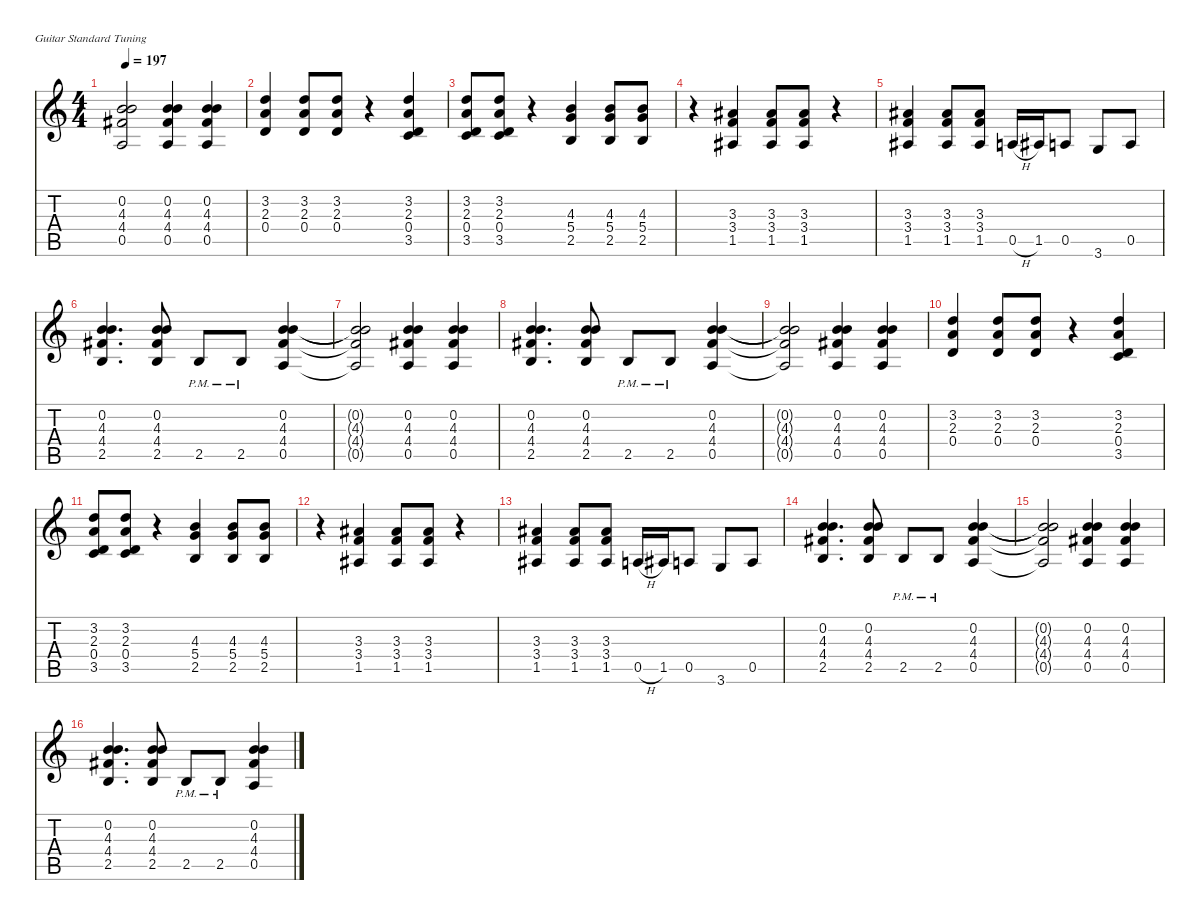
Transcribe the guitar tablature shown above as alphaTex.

\defaultSystemsLayout 4
\hideDynamics
\bracketExtendMode nobrackets
\singleTrackTrackNamePolicy hidden
\multiTrackTrackNamePolicy hidden
\firstSystemTrackNameMode fullname
\firstSystemTrackNameOrientation horizontal
\otherSystemsTrackNameOrientation horizontal
\track ("Guitar 1" "dist.guit.") {instrument distortionguitar}
\staff {score tabs}
\tuning (E4 B3 G3 D3 A2 E2)
\ts (4 4)
\tempo 197
\clef g2
\ks c
(0.2{t} 4.3{t} 4.4{t acc #} 0.5{t}).2{dy f beam Up} (0.2 4.3 4.4{acc #} 0.5).4{beam Up} (0.2 4.3 4.4{acc #} 0.5).4{beam Up} |
(3.2 2.3 0.4).4{beam Up} (3.2 2.3 0.4).8{beam Up} (3.2 2.3 0.4).8{beam Up} r.4{beam Up} (3.2 2.3 0.4 3.5).4{beam Up} |
(3.2 2.3 0.4 3.5).8{beam Up} (3.2 2.3 0.4 3.5).8{beam Up} r.4{beam Up} (4.3 5.4 2.5).4{beam Up} (4.3 5.4 2.5).8{beam Up} (4.3 5.4 2.5).8{beam Up} |
r.4{beam Down} (3.3{acc #} 3.4 1.5{acc #}).4{beam Up} (3.3{acc #} 3.4 1.5{acc #}).8{beam Up} (3.3{acc #} 3.4 1.5{acc #}).8{beam Up} r.4{beam Up} |
(3.3{acc #} 3.4 1.5{acc #}).4{beam Up} (3.3{acc #} 3.4 1.5{acc #}).8{beam Up} (3.3{acc #} 3.4 1.5{acc #}).8{beam Up} 0.5{h}.16{beam Up} 1.5{acc #}.16{beam Up} 0.5.8{beam Up} 3.6.8{beam Up} 0.5.8{beam Up} |
(0.2 4.3 4.4{acc #} 2.5).4{d beam Up} (0.2 4.3 4.4{acc #} 2.5).8{beam Up} 2.5{pm}.8{beam Up} 2.5{pm}.8{beam Up} (0.2 4.3 4.4{acc #} 0.5).4{beam Up} |
(0.2{t} 4.3{t} 4.4{t acc #} 0.5{t}).2{beam Up} (0.2 4.3 4.4{acc #} 0.5).4{beam Up} (0.2 4.3 4.4{acc #} 0.5).4{beam Up} |
(0.2 4.3 4.4{acc #} 2.5).4{d beam Up} (0.2 4.3 4.4{acc #} 2.5).8{beam Up} 2.5{pm}.8{beam Up} 2.5{pm}.8{beam Up} (0.2 4.3 4.4{acc #} 0.5).4{beam Up} |
(0.2{t} 4.3{t} 4.4{t acc #} 0.5{t}).2{beam Up} (0.2 4.3 4.4{acc #} 0.5).4{beam Up} (0.2 4.3 4.4{acc #} 0.5).4{beam Up} |
(3.2 2.3 0.4).4{beam Up} (3.2 2.3 0.4).8{beam Up} (3.2 2.3 0.4).8{beam Up} r.4{beam Up} (3.2 2.3 0.4 3.5).4{beam Up} |
(3.2 2.3 0.4 3.5).8{beam Up} (3.2 2.3 0.4 3.5).8{beam Up} r.4{beam Up} (4.3 5.4 2.5).4{beam Up} (4.3 5.4 2.5).8{beam Up} (4.3 5.4 2.5).8{beam Up} |
r.4{beam Down} (3.3{acc #} 3.4 1.5{acc #}).4{beam Up} (3.3{acc #} 3.4 1.5{acc #}).8{beam Up} (3.3{acc #} 3.4 1.5{acc #}).8{beam Up} r.4{beam Up} |
(3.3{acc #} 3.4 1.5{acc #}).4{beam Up} (3.3{acc #} 3.4 1.5{acc #}).8{beam Up} (3.3{acc #} 3.4 1.5{acc #}).8{beam Up} 0.5{h}.16{beam Up} 1.5{acc #}.16{beam Up} 0.5.8{beam Up} 3.6.8{beam Up} 0.5.8{beam Up} |
(0.2 4.3 4.4{acc #} 2.5).4{d beam Up} (0.2 4.3 4.4{acc #} 2.5).8{beam Up} 2.5{pm}.8{beam Up} 2.5{pm}.8{beam Up} (0.2 4.3 4.4{acc #} 0.5).4{beam Up} |
(0.2{t} 4.3{t} 4.4{t acc #} 0.5{t}).2{beam Up} (0.2 4.3 4.4{acc #} 0.5).4{beam Up} (0.2 4.3 4.4{acc #} 0.5).4{beam Up} |
(0.2 4.3 4.4{acc #} 2.5).4{d beam Up} (0.2 4.3 4.4{acc #} 2.5).8{beam Up} 2.5{pm}.8{beam Up} 2.5{pm}.8{beam Up} (0.2 4.3 4.4{acc #} 0.5).4{beam Up}
